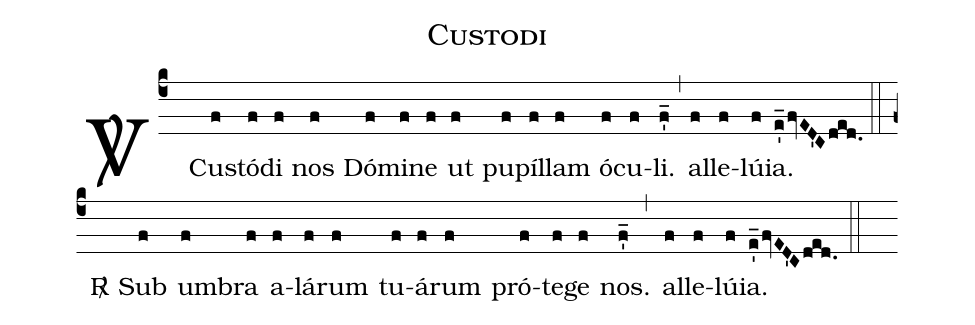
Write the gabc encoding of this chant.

name: Custodi;
%%
(c4) <v>\Vbar</v>( ) Cu(f)stó(f)di(f) nos(f) Dó(f)mi(f)ne(f) ut(f) pu(f)píl(f)lam(f) ó(f)cu(f)li.(f'_) (,) al(f)le(f)lú(f)ia.(e'_fvED'Cded.) (::) (Z)
<v>\Rbar</v>( ) Sub(f) um(f)bra(f) a(f)lá(f)rum(f) tu(f)á(f)rum(f) pró(f)te(f)ge(f) nos.(f'_) (,) al(f)le(f)lú(f)ia.(e'_fvED'Cded.) (::)
